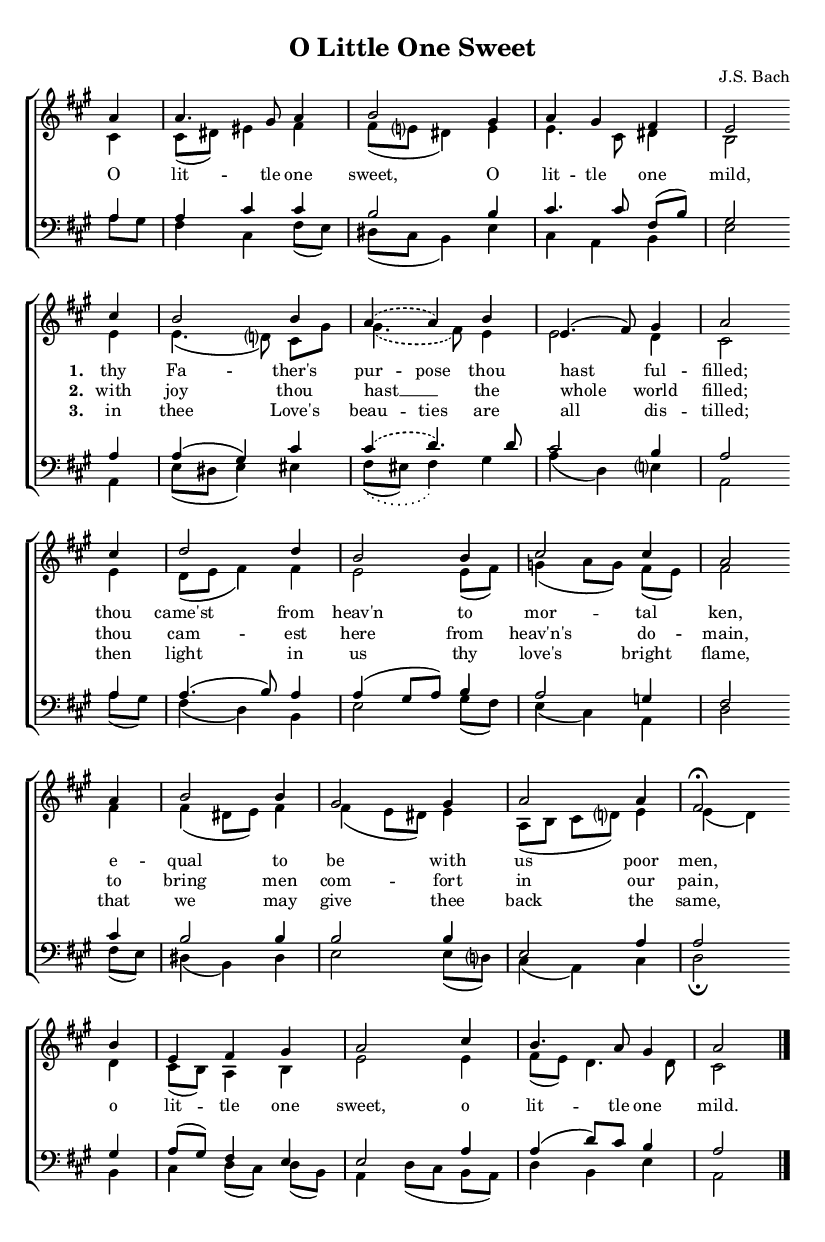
\version "2.22.2"
\include "header.ly"

\header {
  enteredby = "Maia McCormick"
  composer = "J.S. Bach"
  date=""
  title = "O Little One Sweet"
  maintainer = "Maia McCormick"
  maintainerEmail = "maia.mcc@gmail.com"
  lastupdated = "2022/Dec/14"
}

global = {
  \preamble
  \key g \major
  \time 3/4
  \set Timing.beamExceptions = #'()
  \set Timing.baseMoment = #(ly:make-moment 1/4)
}

sopMusic = \relative c'' {
  \partial 4 g4 |
  g4. fis8 g4 | a2 fis4 | g fis e | d2 \bar "" \break
  b'4 |
  a2 a4 | \slurDashed g4( g) a | \slurSolid d,4. ( e8) fis4 | g2 \bar "" \break
  b4 |
  c2 c4 | a2 a4 | b2 b4 | g2 \bar "" \break
  g4 |
  a2 a4 | fis2 fis4 | g2 g4 | e2\fermata \bar "" \break
  a4 |
  d,4 e fis | g2 b4 | a4. g8 fis4 | g2 \bar "|."

}
sopWords = \lyricmode {}

altoMusic = \relative c' {
  \partial 4 b4 |
  b8( cis) dis4 e | e8( d? cis4) d | d4. b8 cis4 | a2 d4 |
  d4.( c?8) b fis' | \slurDashed fis4.( e8) d4 | \slurSolid d2 c4 | b2 d4 |
  c8( d e4) e | d2 d8( e) | f4( g8 f) e( d) | e2 e4 |
  e4( cis8 d) e4 | e( d8 cis) d4 | g,8( a b c?) d4 | d( c) c |
  b8( a) g4 a | d2 d4 | e8( d) c4. c8 | b2

}

tenorMusic = \relative c' {
  \partial 4 g4 |
  g b b | a2 a4 | b4. b8 e,( a) | fis2 g4 |
  g( fis) b | \slurDashed b( c4.) c8 | \slurSolid b2 a4 | g2 g4 |
  g4.( a8) g4 | g4( fis8 g) a4 | g2 f4 | e2 b'4 |
  a2 a4 | a2 a4 | d,2 g4 | g2 fis4 |
  g8( fis) e4 d | d2 g4 | g( c8) b a4 | g2

}
tenorWords = \lyricmode {}

bassMusic = \relative c' {
  \phrasingSlurDotted
  \partial 4 g8 fis |
  e4 b e8( d) | cis( b a4) d | b g a | d2 g,4 |
  d'8( cis d4) dis | e8\(( dis) e4\) fis | g( c,) d? | g,2 g'8( fis) |
  e4( c) a | d2 fis8( e) | d4( b) g | c2 e8( d) |
  cis4( a) cis | d2 d8( c?) | b4( g) b | c2\fermata a4 |
  b4 c8( b) c( a) | g4 c8( b a g) | c4 a d | g,2

}

bassWords = \lyricmode {}

altoWords = \lyricmode {
  O lit -- tle one sweet, O lit -- tle one mild,
  \set stanza = # "  1. "
  \set ignoreMelismata = ##t
  thy Fa -- ther's pur -- pose thou
    \unset ignoreMelismata hast ful -- filled;
  thou came'st from heav'n to mor -- tal ken,
  e -- qual to be with us poor men,
  o lit -- tle one sweet, o lit -- tle one mild.
}
altoWordsII = \lyricmode {
  \repeat unfold 10 { \skip 1 }
  \set stanza = # "  2. "
  with joy thou hast __ the whole world filled;
  thou cam -- est here from heav'n's do -- main,
  to bring men com -- fort in our pain,
}
altoWordsIII = \lyricmode {
  \repeat unfold 10 { \skip 1 }
  \set stanza = # "  3. "
  \set ignoreMelismata = ##t
  in thee Love's beau -- ties are
    \unset ignoreMelismata all dis -- tilled;
  then light in us thy love's bright flame,
  that we may give thee back the same,
}

\score {
  \transpose g a
  <<
    \new ChoirStaff <<
      \new Staff = women <<
        \new Voice = "sopranos" { \voiceOne << \global \sopMusic >> }
        \new Voice = "altos" { \voiceTwo << \global \altoMusic >> }
      >>
      \new Lyrics \with { alignAboveContext = #"women" } \lyricsto "sopranos" \sopWords
      \new Lyrics = "altosIII"  \with { alignBelowContext = #"women" } \lyricsto "sopranos" \altoWordsIII
      \new Lyrics = "altosII"  \with { alignBelowContext = #"women" } \lyricsto "sopranos" \altoWordsII
      \new Lyrics = "altos"  \with { alignBelowContext = #"women" } \lyricsto "sopranos" \altoWords
      \new Staff = men <<
        \clef bass
        \new Voice = "tenors" { \voiceOne << \global \tenorMusic >> }
        \new Voice = "basses" { \voiceTwo << \global \bassMusic >> }
      >>
      \new Lyrics \with { alignAboveContext = #"men"} \lyricsto "tenors" \tenorWords
      \new Lyrics \with { alignBelowContext = #"men"} \lyricsto "basses" \bassWords
    >>
  >>
  \layout {
    \override LyricText.font-size = 0.8
    \context {
      \Staff
      \remove Time_signature_engraver
    }
  }
}
